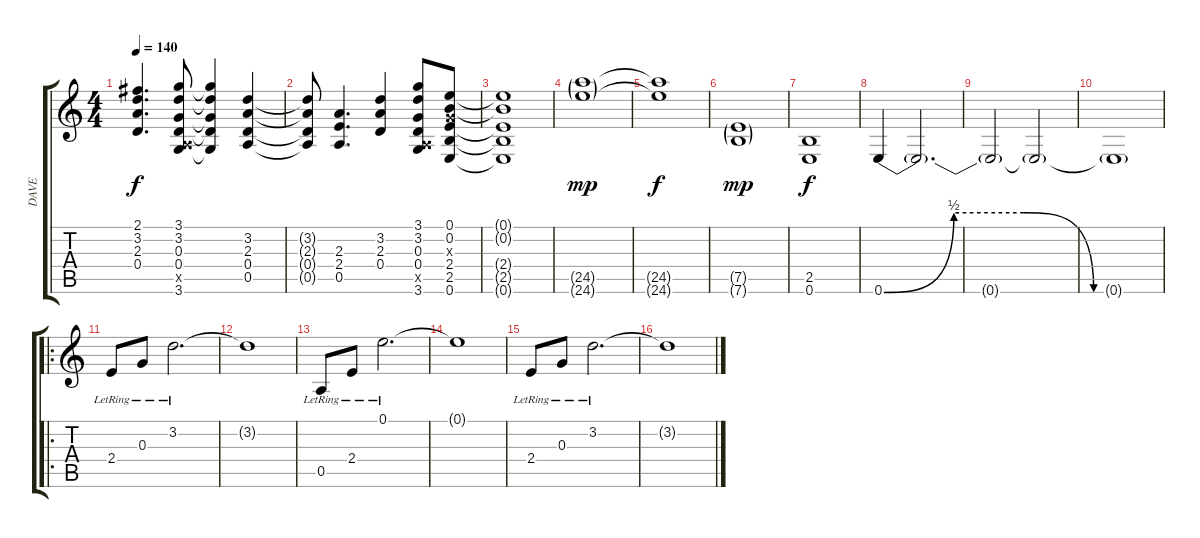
\track ("DAVE" "DAVE") {instrument overdrivenguitar}
\staff {score tabs}
\tuning (E4 B3 G3 D3 A2 E2) {hide}
\ts (4 4)
\tempo 140
\clef g2
\ks c
(2.1 3.2 2.3 0.4).4{d dy f instrument overdrivenguitar} (3.1 3.2 0.3 0.4 0.5{x} 3.6).8 (3.1{t} 3.2{t} 0.3{t} 0.4{t} 3.6{t}).4 (3.2 2.3 0.4 0.5).4 |
(3.2{t} 2.3{t} 0.4{t} 0.5{t}).8 (2.3 2.4 0.5).4{d} (3.2 2.3 0.4).4 (3.1 3.2 0.3 0.4 0.5{x} 3.6).8 (0.1 0.2 0.3{x} 2.4 2.5 0.6).8 |
(0.1{t} 0.2{t} 2.4{t} 2.5{t} 0.6{t}).1 |
(24.5{g} 24.6{g}).1{dy mp} |
(24.5{t} 24.6{t}).1{dy f} |
(7.5{g} 7.6{g}).1{dy mp} |
(2.5 0.6).1{dy f} |
0.6{be (custom 0 0 15 2 30 2 45 0 60 0)}.4 0.6{t}.2{d} |
0.6{t}.2 0.6{t}.2 |
0.6{t}.1 |
\ro
2.4{lr}.8{instrument overdrivenguitar} 0.3{lr}.8 3.2{lr}.2{d} |
3.2{t}.1 |
0.5{lr}.8 2.4{lr}.8 0.1{lr}.2{d} |
0.1{t}.1 |
2.4{lr}.8 0.3{lr}.8 3.2{lr}.2{d} |
3.2{t}.1
